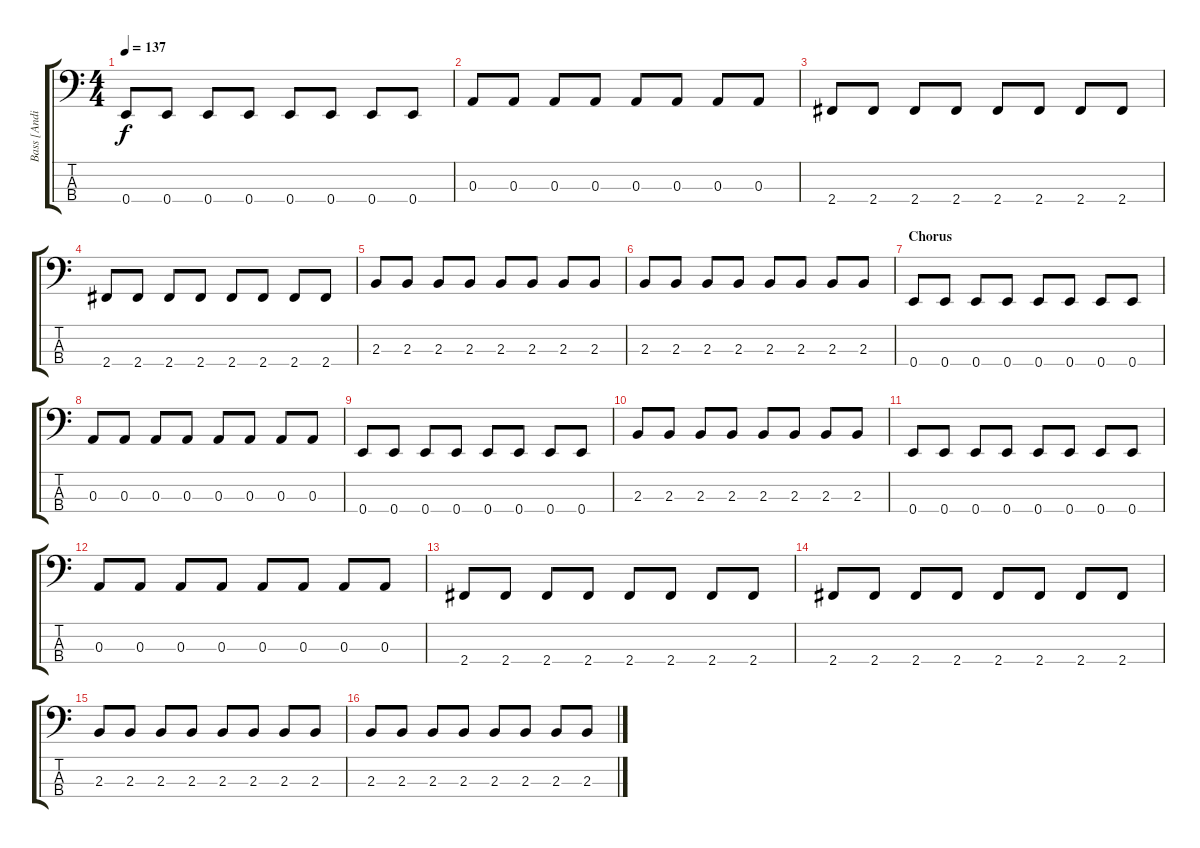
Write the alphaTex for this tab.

\track ("Bass [Andi]" "Bass [Andi") {instrument electricbassfinger}
\staff {score tabs}
\tuning (G2 D2 A1 E1) {hide}
\ts (4 4)
\tempo 137
\clef f4
\ks c
0.4.8{dy f} 0.4.8 0.4.8 0.4.8 0.4.8 0.4.8 0.4.8 0.4.8 |
0.3.8 0.3.8 0.3.8 0.3.8 0.3.8 0.3.8 0.3.8 0.3.8 |
2.4.8 2.4.8 2.4.8 2.4.8 2.4.8 2.4.8 2.4.8 2.4.8 |
2.4.8 2.4.8 2.4.8 2.4.8 2.4.8 2.4.8 2.4.8 2.4.8 |
2.3.8 2.3.8 2.3.8 2.3.8 2.3.8 2.3.8 2.3.8 2.3.8 |
2.3.8 2.3.8 2.3.8 2.3.8 2.3.8 2.3.8 2.3.8 2.3.8 |
\section ("" "Chorus")
0.4.8 0.4.8 0.4.8 0.4.8 0.4.8 0.4.8 0.4.8 0.4.8 |
0.3.8 0.3.8 0.3.8 0.3.8 0.3.8 0.3.8 0.3.8 0.3.8 |
0.4.8 0.4.8 0.4.8 0.4.8 0.4.8 0.4.8 0.4.8 0.4.8 |
2.3.8 2.3.8 2.3.8 2.3.8 2.3.8 2.3.8 2.3.8 2.3.8 |
0.4.8 0.4.8 0.4.8 0.4.8 0.4.8 0.4.8 0.4.8 0.4.8 |
0.3.8 0.3.8 0.3.8 0.3.8 0.3.8 0.3.8 0.3.8 0.3.8 |
2.4.8 2.4.8 2.4.8 2.4.8 2.4.8 2.4.8 2.4.8 2.4.8 |
2.4.8 2.4.8 2.4.8 2.4.8 2.4.8 2.4.8 2.4.8 2.4.8 |
2.3.8 2.3.8 2.3.8 2.3.8 2.3.8 2.3.8 2.3.8 2.3.8 |
2.3.8 2.3.8 2.3.8 2.3.8 2.3.8 2.3.8 2.3.8 2.3.8
